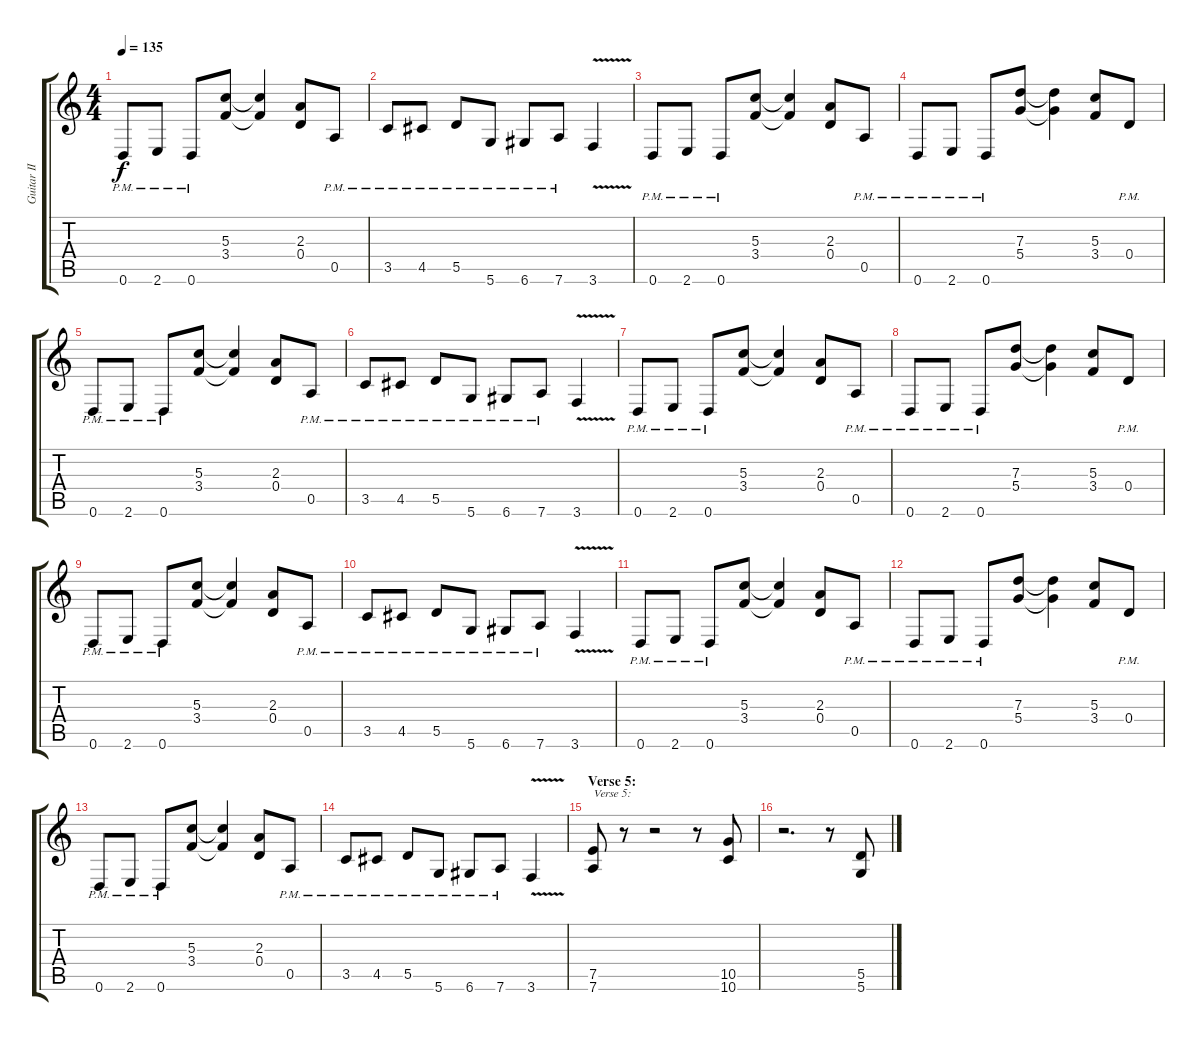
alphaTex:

\track ("Guitar II" "Guitar II") {instrument distortionguitar}
\staff {score tabs}
\tuning (E4 B3 G3 D3 A2 D2) {hide}
\ts (4 4)
\tempo 135
\clef g2
\ks c
0.6{pm}.8{dy f} 2.6{pm}.8 0.6{pm}.8 (5.3 3.4).8 (5.3{t} 3.4{t}).4 (2.3 0.4).8 0.5{pm}.8 |
3.5{pm}.8 4.5{pm}.8 5.5{pm}.8 5.6{pm}.8 6.6{pm}.8 7.6{pm}.8 3.6{v}.4 |
0.6{pm}.8 2.6{pm}.8 0.6{pm}.8 (5.3 3.4).8 (5.3{t} 3.4{t}).4 (2.3 0.4).8 0.5{pm}.8 |
0.6{pm}.8 2.6{pm}.8 0.6{pm}.8 (7.3 5.4).8 (7.3{t} 5.4{t}).4 (5.3 3.4).8 0.4{pm}.8 |
0.6{pm}.8 2.6{pm}.8 0.6{pm}.8 (5.3 3.4).8 (5.3{t} 3.4{t}).4 (2.3 0.4).8 0.5{pm}.8 |
3.5{pm}.8 4.5{pm}.8 5.5{pm}.8 5.6{pm}.8 6.6{pm}.8 7.6{pm}.8 3.6{v}.4 |
0.6{pm}.8 2.6{pm}.8 0.6{pm}.8 (5.3 3.4).8 (5.3{t} 3.4{t}).4 (2.3 0.4).8 0.5{pm}.8 |
0.6{pm}.8 2.6{pm}.8 0.6{pm}.8 (7.3 5.4).8 (7.3{t} 5.4{t}).4 (5.3 3.4).8 0.4{pm}.8 |
0.6{pm}.8 2.6{pm}.8 0.6{pm}.8 (5.3 3.4).8 (5.3{t} 3.4{t}).4 (2.3 0.4).8 0.5{pm}.8 |
3.5{pm}.8 4.5{pm}.8 5.5{pm}.8 5.6{pm}.8 6.6{pm}.8 7.6{pm}.8 3.6{v}.4 |
0.6{pm}.8 2.6{pm}.8 0.6{pm}.8 (5.3 3.4).8 (5.3{t} 3.4{t}).4 (2.3 0.4).8 0.5{pm}.8 |
0.6{pm}.8 2.6{pm}.8 0.6{pm}.8 (7.3 5.4).8 (7.3{t} 5.4{t}).4 (5.3 3.4).8 0.4{pm}.8 |
0.6{pm}.8 2.6{pm}.8 0.6{pm}.8 (5.3 3.4).8 (5.3{t} 3.4{t}).4 (2.3 0.4).8 0.5{pm}.8 |
3.5{pm}.8 4.5{pm}.8 5.5{pm}.8 5.6{pm}.8 6.6{pm}.8 7.6{pm}.8 3.6{v}.4 |
\section ("" "Verse 5:")
(7.5 7.6).8{txt "Verse 5:"} r.8 r.2 r.8 (10.5 10.6).8 |
r.2{d} r.8 (5.5 5.6).8
